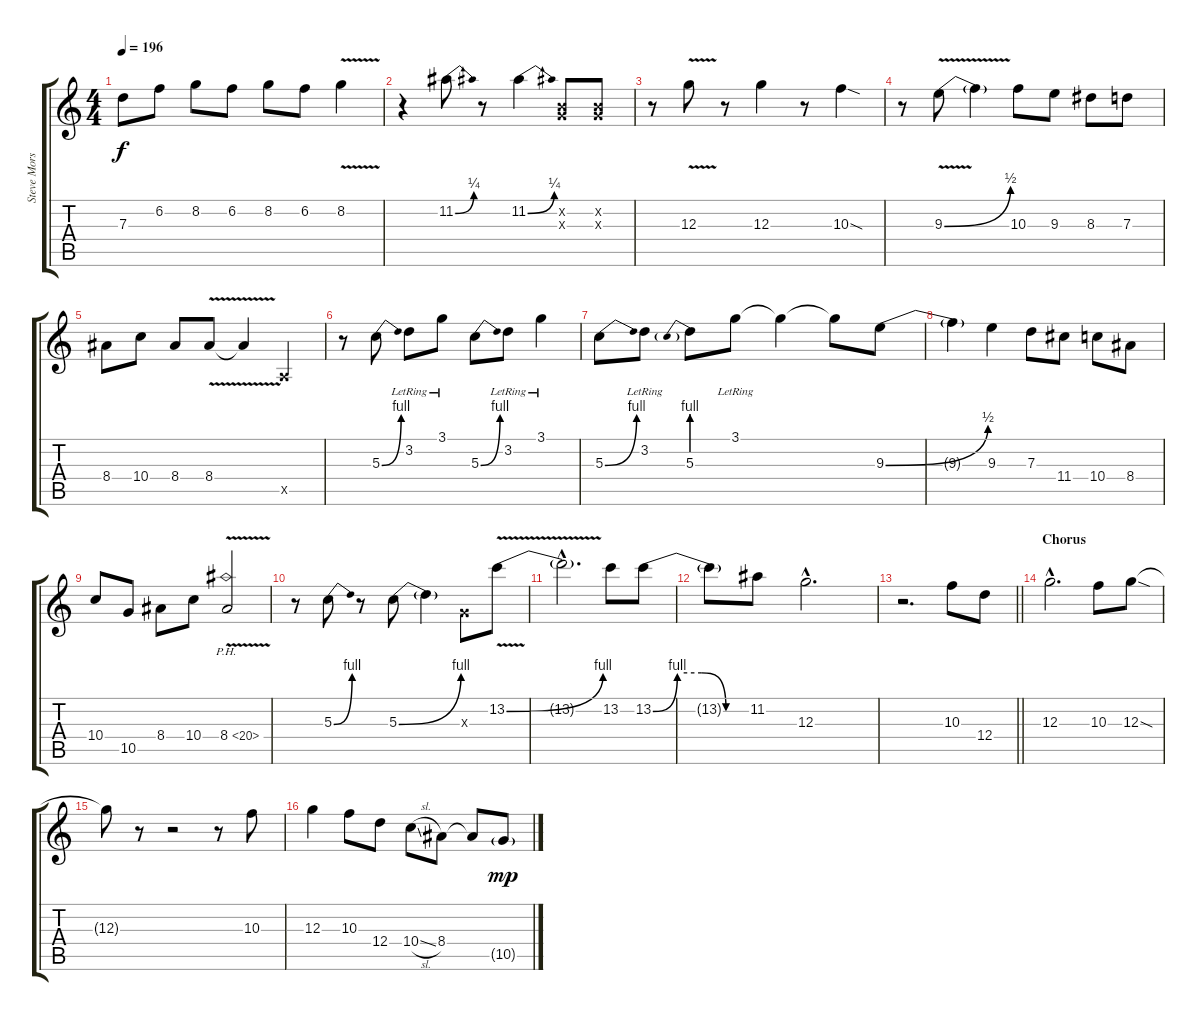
\track ("Steve Morse" "Steve Mors") {instrument overdrivenguitar}
\staff {score tabs}
\tuning (E4 B3 G3 D3 A2 E2) {hide}
\ts (4 4)
\tempo 196
\clef g2
\ks c
7.3.8{dy f} 6.2.8 8.2.8 6.2.8 8.2.8 6.2.8 8.2{v}.4 |
r.4 11.2{be (bend 0 0 60 1)}.8 r.8 11.2{be (bend 0 0 60 1)}.4 (0.2{x} 0.3{x}).8 (0.2{x} 0.3{x}).8 |
r.8 12.3{v}.8 r.8 12.3.4 r.8 10.3{sod}.4 |
r.8 9.3{be (bend 0 0 60 2) v}.8 9.3{t}.4 10.3.8 9.3.8 8.3.8 7.3.8 |
8.4.8 10.4.8 8.4.8 8.4{v}.8 8.4{t}.4 0.5{x}.4 |
r.8 5.3{be (bend 0 0 60 4)}.8 3.2{lr}.8 3.1{lr}.8 5.3{be (bend 0 0 60 4)}.8 3.2{lr}.8 3.1{lr}.4 |
5.3{be (bend 0 0 60 4)}.8 3.2{lr}.8 5.3{be (prebend 0 4 60 4)}.8 3.1{lr}.8 3.1{t}.4 3.1{t}.8 9.3{be (bend 0 0 60 2)}.8 |
9.3{t}.4 9.3.4 7.3.8 11.4.8 10.4.8 8.4.8 |
10.4.8 10.5.8 8.4.8 10.4.8 8.4{ph 12 v}.2 |
r.8 5.3{be (bend 0 0 60 4)}.8 r.8 5.3{be (bend 0 0 60 4)}.8 5.3{t}.4 0.3{x}.8 13.2{be (bend 0 0 60 4) v}.8 |
13.2{hac t}.2{d} 13.2.8 13.2{be (custom 0 0 15 4 30 4 45 0 60 0)}.8 |
13.2{t}.8 11.2.8 12.3{hac}.2{d} |
\barLineRight lightlight
r.2{d} 10.3.8 12.4.8 |
\section ("" "Chorus")
12.3{hac}.2{d} 10.3.8 12.3{sod}.8 |
12.3{t}.8 r.8 r.2 r.8 10.3.8 |
12.3.4 10.3.8 12.4.8 10.4{sl}.8 8.4.8 8.4{t}.8 10.5{g}.8{dy mp}
